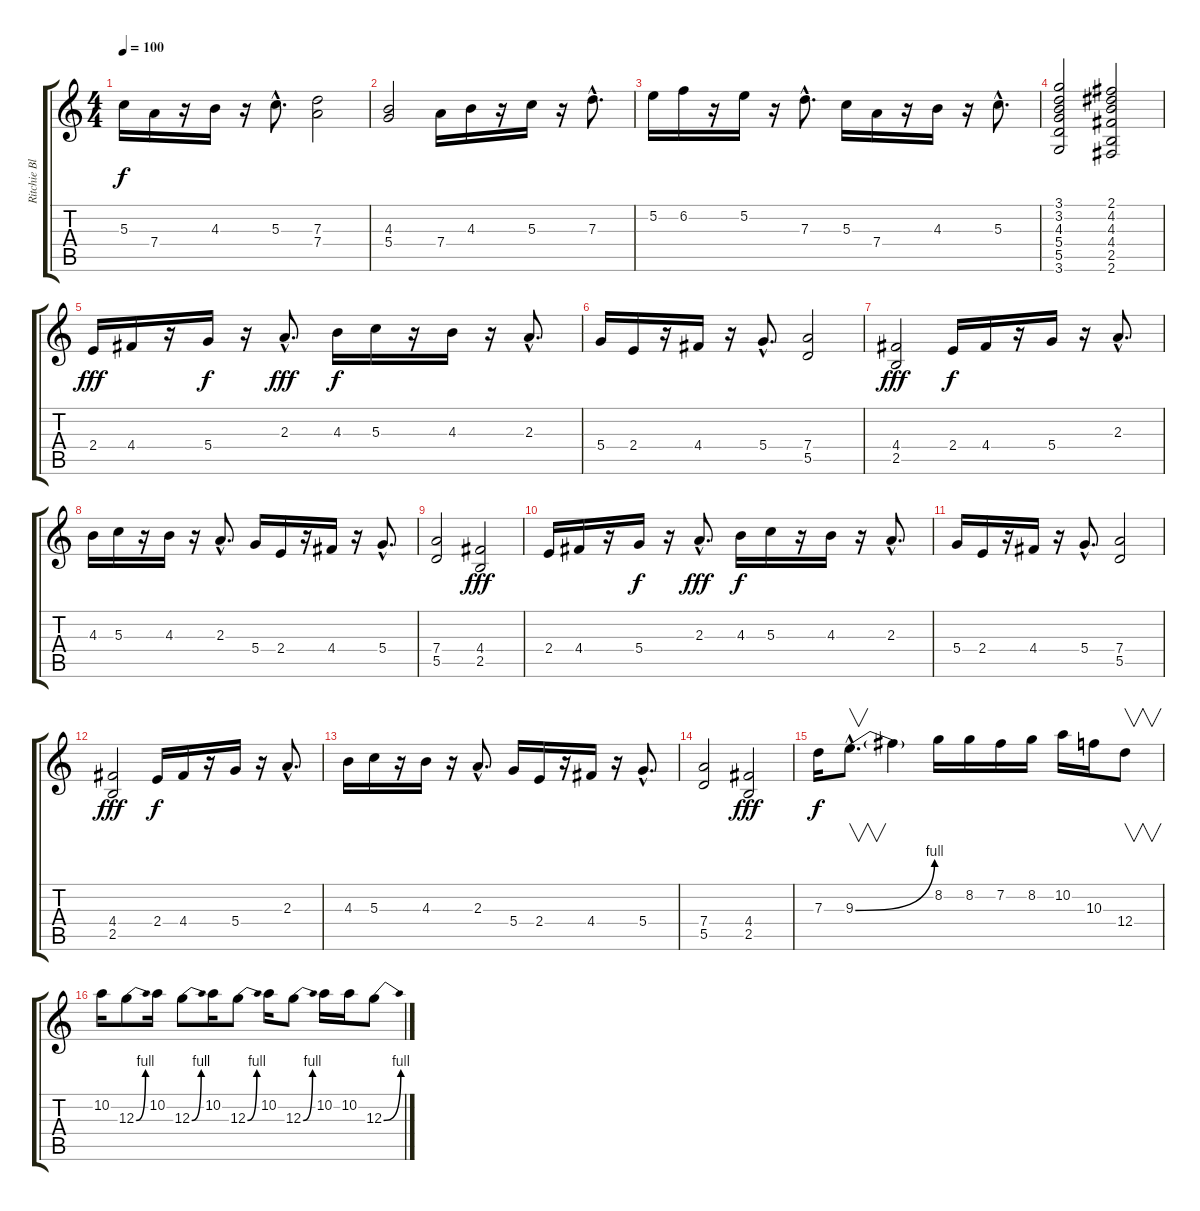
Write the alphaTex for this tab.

\track ("Ritchie Blackmore" "Ritchie Bl") {instrument distortionguitar}
\staff {score tabs}
\tuning (E4 B3 G3 D3 A2 E2) {hide}
\ts (4 4)
\tempo 100
\clef g2
\ks c
5.3.16{dy f} 7.4.16 r.16 4.3.16 r.16 5.3{hac}.8{d} (7.3 7.4).2 |
(4.3 5.4).2 7.4.16 4.3.16 r.16 5.3.16 r.16 7.3{hac}.8{d} |
5.2.16 6.2.16 r.16 5.2.16 r.16 7.3{hac}.8{d} 5.3.16 7.4.16 r.16 4.3.16 r.16 5.3{hac}.8{d} |
(3.1 3.2 4.3 5.4 5.5 3.6).2 (2.1 4.2 4.3 4.4 2.5 2.6).2 |
2.4.16{dy fff instrument distortionguitar} 4.4.16 r.16 5.4.16{dy f} r.16 2.3{hac}.8{d dy fff} 4.3.16{dy f} 5.3.16 r.16 4.3.16 r.16 2.3{hac}.8{d} |
5.4.16 2.4.16 r.16 4.4.16 r.16 5.4{hac}.8{d} (7.4 5.5).2 |
(4.4 2.5).2{dy fff} 2.4.16{dy f} 4.4.16 r.16 5.4.16 r.16 2.3{hac}.8{d} |
4.3.16 5.3.16 r.16 4.3.16 r.16 2.3{hac}.8{d} 5.4.16 2.4.16 r.16 4.4.16 r.16 5.4{hac}.8{d} |
(7.4 5.5).2 (4.4 2.5).2{dy fff} |
2.4.16 4.4.16 r.16 5.4.16{dy f} r.16 2.3{hac}.8{d dy fff} 4.3.16{dy f} 5.3.16 r.16 4.3.16 r.16 2.3{hac}.8{d} |
5.4.16 2.4.16 r.16 4.4.16 r.16 5.4{hac}.8{d} (7.4 5.5).2 |
(4.4 2.5).2{dy fff} 2.4.16{dy f} 4.4.16 r.16 5.4.16 r.16 2.3{hac}.8{d} |
4.3.16 5.3.16 r.16 4.3.16 r.16 2.3{hac}.8{d} 5.4.16 2.4.16 r.16 4.4.16 r.16 5.4{hac}.8{d} |
(7.4 5.5).2 (4.4 2.5).2{dy fff} |
7.3.16{dy f} 9.3{be (bend 0 0 60 4) hac}.8{v d} 9.3{t}.4 8.2.16 8.2.16 7.2.16 8.2.16 10.2.16 10.3.16 12.4.8{v} |
10.2.16 12.3{be (bend 0 0 60 4)}.8 10.2.16 12.3{be (bend 0 0 60 4)}.8 10.2.16 12.3{be (bend 0 0 60 4)}.8 10.2.16 12.3{be (bend 0 0 60 4)}.8 10.2.16 10.2.16 12.3{be (bend 0 0 60 4)}.8
